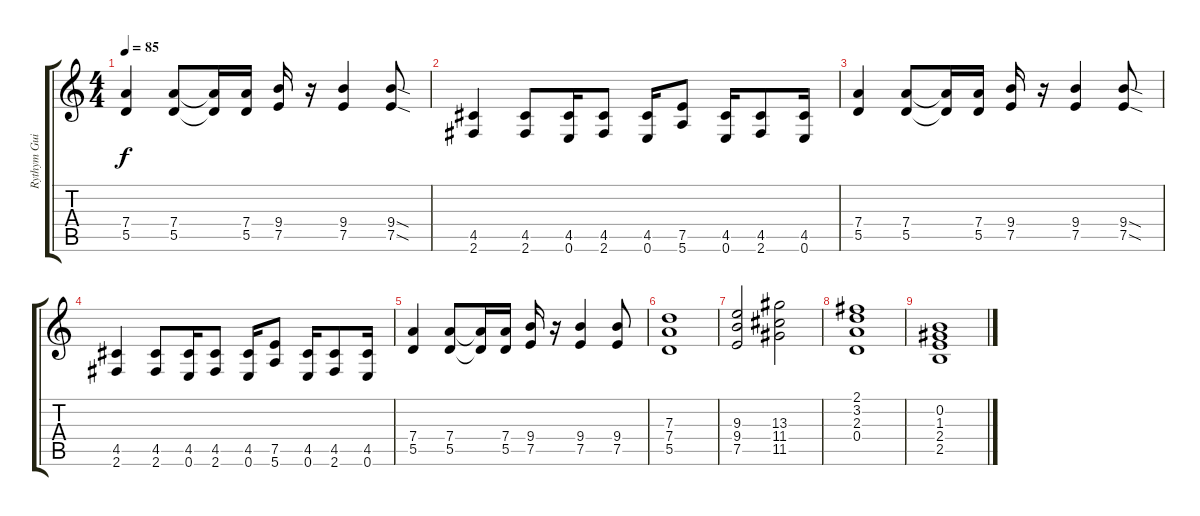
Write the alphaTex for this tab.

\track ("Rythym Guitar" "Rythym Gui") {instrument overdrivenguitar}
\staff {score tabs}
\tuning (E4 B3 G3 D3 A2 E2) {hide}
\ts (4 4)
\tempo 85
\clef g2
\ks c
(7.4 5.5).4{dy f} (7.4 5.5).8 (7.4{t} 5.5{t}).16 (7.4 5.5).16 (9.4 7.5).16 r.16 (9.4 7.5).4 (9.4{sod} 7.5{sod}).8 |
(4.5 2.6).4 (4.5 2.6).8 (4.5 0.6).16 (4.5 2.6).8 (4.5 0.6).16 (7.5 5.6).8 (4.5 0.6).16 (4.5 2.6).8 (4.5 0.6).16 |
(7.4 5.5).4 (7.4 5.5).8 (7.4{t} 5.5{t}).16 (7.4 5.5).16 (9.4 7.5).16 r.16 (9.4 7.5).4 (9.4{sod} 7.5{sod}).8 |
(4.5 2.6).4 (4.5 2.6).8 (4.5 0.6).16 (4.5 2.6).8 (4.5 0.6).16 (7.5 5.6).8 (4.5 0.6).16 (4.5 2.6).8 (4.5 0.6).16 |
(7.4 5.5).4 (7.4 5.5).8 (7.4{t} 5.5{t}).16 (7.4 5.5).16 (9.4 7.5).16 r.16 (9.4 7.5).4 (9.4 7.5).8 |
(7.3 7.4 5.5).1 |
(9.3 9.4 7.5).2 (13.3 11.4 11.5).2 |
(2.1 3.2 2.3 0.4).1 |
(0.2 1.3 2.4 2.5).1
